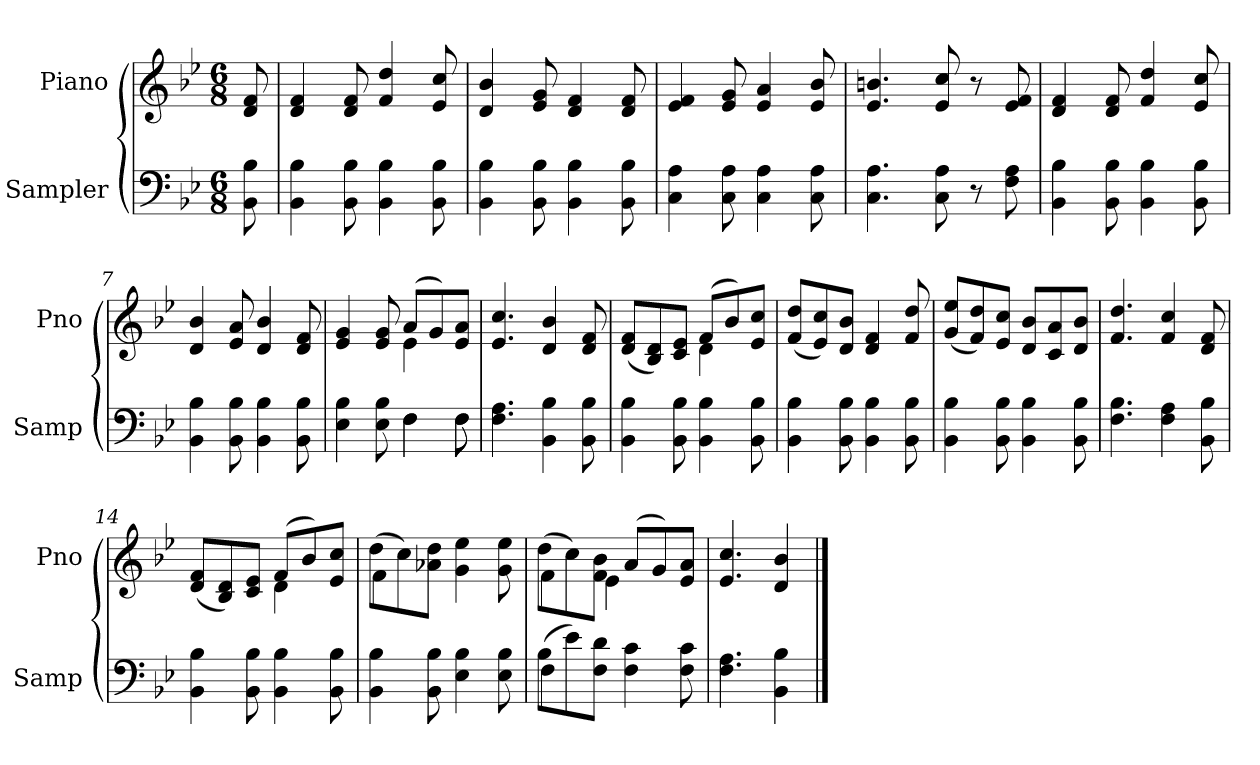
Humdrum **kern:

**kern	**kern
*part2	*part1
*staff2	*staff1
*I"Sampler	*I"Piano
*I'Samp	*I'Pno
*clefF4	*clefG2
*k[b-e-]	*k[b-e-]
*B-:	*B-:
*M6/8	*M6/8
=1	=1
8BB- 8B-	8d 8f
=2	=2
4BB- 4B-	4d 4f
8BB- 8B-	8d 8f
4BB- 4B-	4f 4dd
8BB- 8B-	8e- 8cc
=3	=3
4BB- 4B-	4d 4b-
8BB- 8B-	8e- 8g
4BB- 4B-	4d 4f
8BB- 8B-	8d 8f
=4	=4
4C 4A	4e- 4f
8C 8A	8e- 8g
4C 4A	4e- 4a
8C 8A	8e- 8b-
=5	=5
4.C 4.A	4.e- 4.bn
8C 8A	8e- 8cc
8r	8r
8F 8A	8e- 8f
=6	=6
4BB- 4B-	4d 4f
8BB- 8B-	8d 8f
4BB- 4B-	4f 4dd
8BB- 8B-	8e- 8cc
=7	=7
4BB- 4B-	4d 4b-
8BB- 8B-	8e- 8a
4BB- 4B-	4d 4b-
8BB- 8B-	8d 8f
=8	=8
*^	*^
4E- 4B-	4.ryy	4e- 4g	4.ryy
8E- 8B-	.	8e- 8g	.
4F\	4F	(8a/L	4e-
.	.	8g/)	.
8F\	8F	8e-/ 8a/J	8ryy
*v	*v	*	*
*	*v	*v
=9	=9
4.F 4.A	4.e- 4.cc
4BB- 4B-	4d 4b-
8BB- 8B-	8d 8f
=10	=10
*	*^
4BB- 4B-	(8d/ 8f/L	4.ryy
.	8B-/ 8d/)	.
8BB- 8B-	8c/ 8e-/J	.
4BB- 4B-	(8f/L	4d
.	8b-/)	.
8BB- 8B-	8e-/ 8cc/J	8ryy
*	*v	*v
=11	=11
4BB- 4B-	(8f/ 8dd/L
.	8e-/ 8cc/)
8BB- 8B-	8d/ 8b-/J
4BB- 4B-	4d 4f
8BB- 8B-	8f 8dd
=12	=12
4BB- 4B-	(8g/ 8ee-/L
.	8f/ 8dd/)
8BB- 8B-	8e-/ 8cc/J
4BB- 4B-	8d/ 8b-/L
.	8c/ 8a/
8BB- 8B-	8d/ 8b-/J
=13	=13
4.F 4.B-	4.f 4.dd
4F 4A	4f 4cc
8BB- 8B-	8d 8f
=14	=14
*	*^
4BB- 4B-	(8d/ 8f/L	4.ryy
.	8B-/ 8d/)	.
8BB- 8B-	8c/ 8e-/J	.
4BB- 4B-	(8f/L	4d
.	8b-/)	.
8BB- 8B-	8e-/ 8cc/J	8ryy
=15	=15	=15
4BB- 4B-	(8dd\L	4f
.	8cc\)	.
8BB- 8B-	8a-X\ 8dd\J	2ryy
4E- 4B-	4g 4ee-	.
8E- 8B-	8g 8ee-	.
=16	=16	=16
*^	*	*
(8B-\L	4F	(8dd\L	4f
8e-\)	.	8cc\)	.
8F\ 8d\J	2ryy	8f\ 8b-\J	4e-
4F 4c	.	(8a/L	.
.	.	8g/)	4ryy
8F 8c	.	8e-/ 8a/J	.
*v	*v	*	*
*	*v	*v
=17	=17
4.F 4.A	4.e- 4.cc
4BB- 4B-	4d 4b-
==	==
*-	*-
